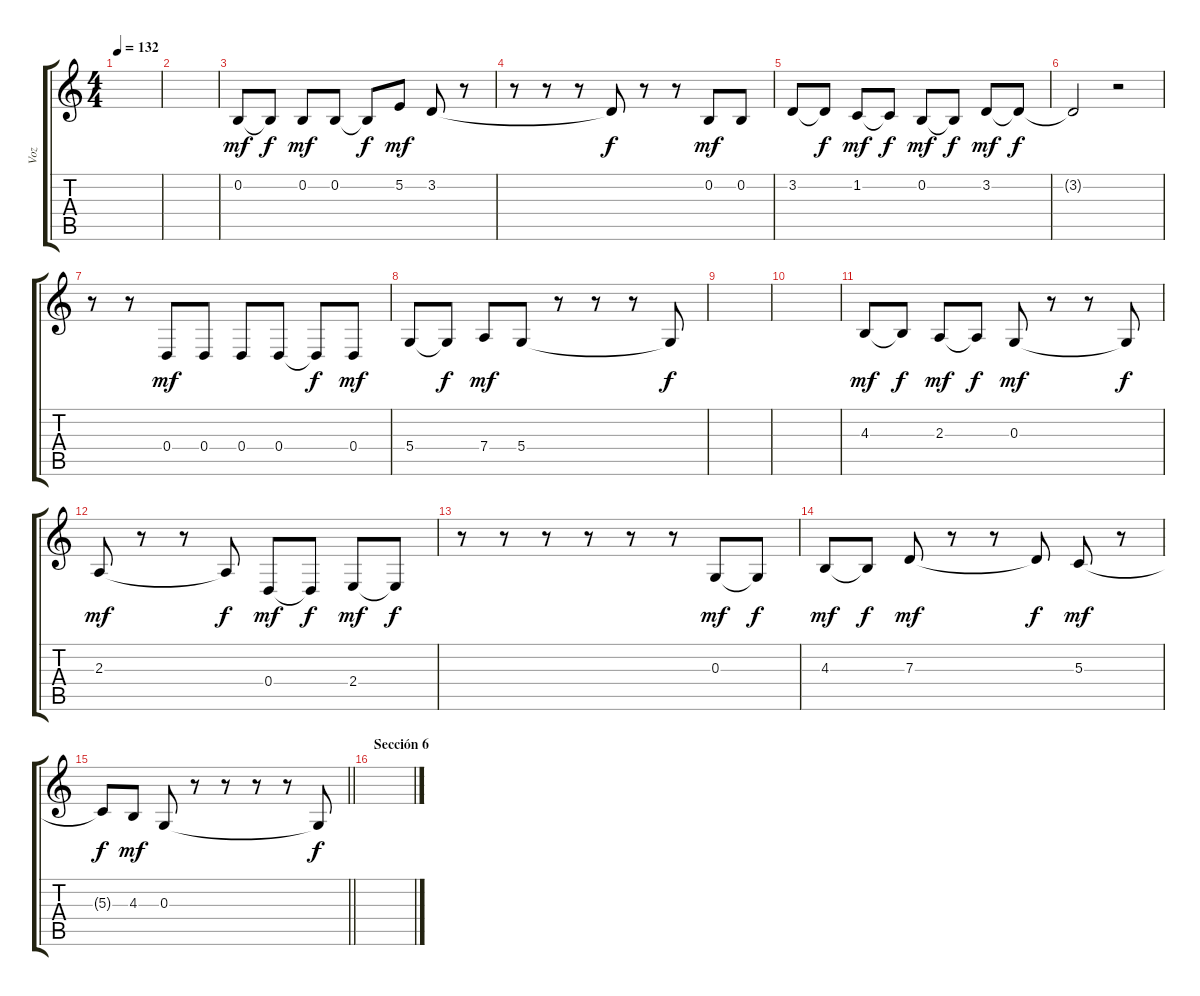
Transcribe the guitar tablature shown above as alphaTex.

\track ("Voz" "Voz") {instrument oboe}
\staff {score tabs}
\tuning (E4 B3 G3 D3 A2 E2) {hide}
\ts (4 4)
\tempo 132
\clef g2
\ks c
|
|
0.2.8{dy mf} 0.2{t}.8{dy f} 0.2.8{dy mf} 0.2.8 0.2{t}.8{dy f} 5.2.8{dy mf} 3.2.8 r.8 |
r.8 r.8 r.8 3.2{t}.8{dy f} r.8 r.8 0.2.8{dy mf} 0.2.8 |
3.2.8 3.2{t}.8{dy f} 1.2.8{dy mf} 1.2{t}.8{dy f} 0.2.8{dy mf} 0.2{t}.8{dy f} 3.2.8{dy mf} 3.2{t}.8{dy f} |
3.2{t}.2 r.2 |
r.8 r.8 0.4.8{dy mf} 0.4.8 0.4.8 0.4.8 0.4{t}.8{dy f} 0.4.8{dy mf} |
5.4.8 5.4{t}.8{dy f} 7.4.8{dy mf} 5.4.8 r.8 r.8 r.8 5.4{t}.8{dy f} |
|
|
4.3.8{dy mf} 4.3{t}.8{dy f} 2.3.8{dy mf} 2.3{t}.8{dy f} 0.3.8{dy mf} r.8 r.8 0.3{t}.8{dy f} |
2.3.8{dy mf} r.8 r.8 2.3{t}.8{dy f} 0.4.8{dy mf} 0.4{t}.8{dy f} 2.4.8{dy mf} 2.4{t}.8{dy f} |
r.8 r.8 r.8 r.8 r.8 r.8 0.3.8{dy mf} 0.3{t}.8{dy f} |
4.3.8{dy mf} 4.3{t}.8{dy f} 7.3.8{dy mf} r.8 r.8 7.3{t}.8{dy f} 5.3.8{dy mf} r.8 |
\barLineRight lightlight
5.3{t}.8{dy f} 4.3.8{dy mf} 0.3.8 r.8 r.8 r.8 r.8 0.3{t}.8{dy f} |
\section ("" "Sección 6")
